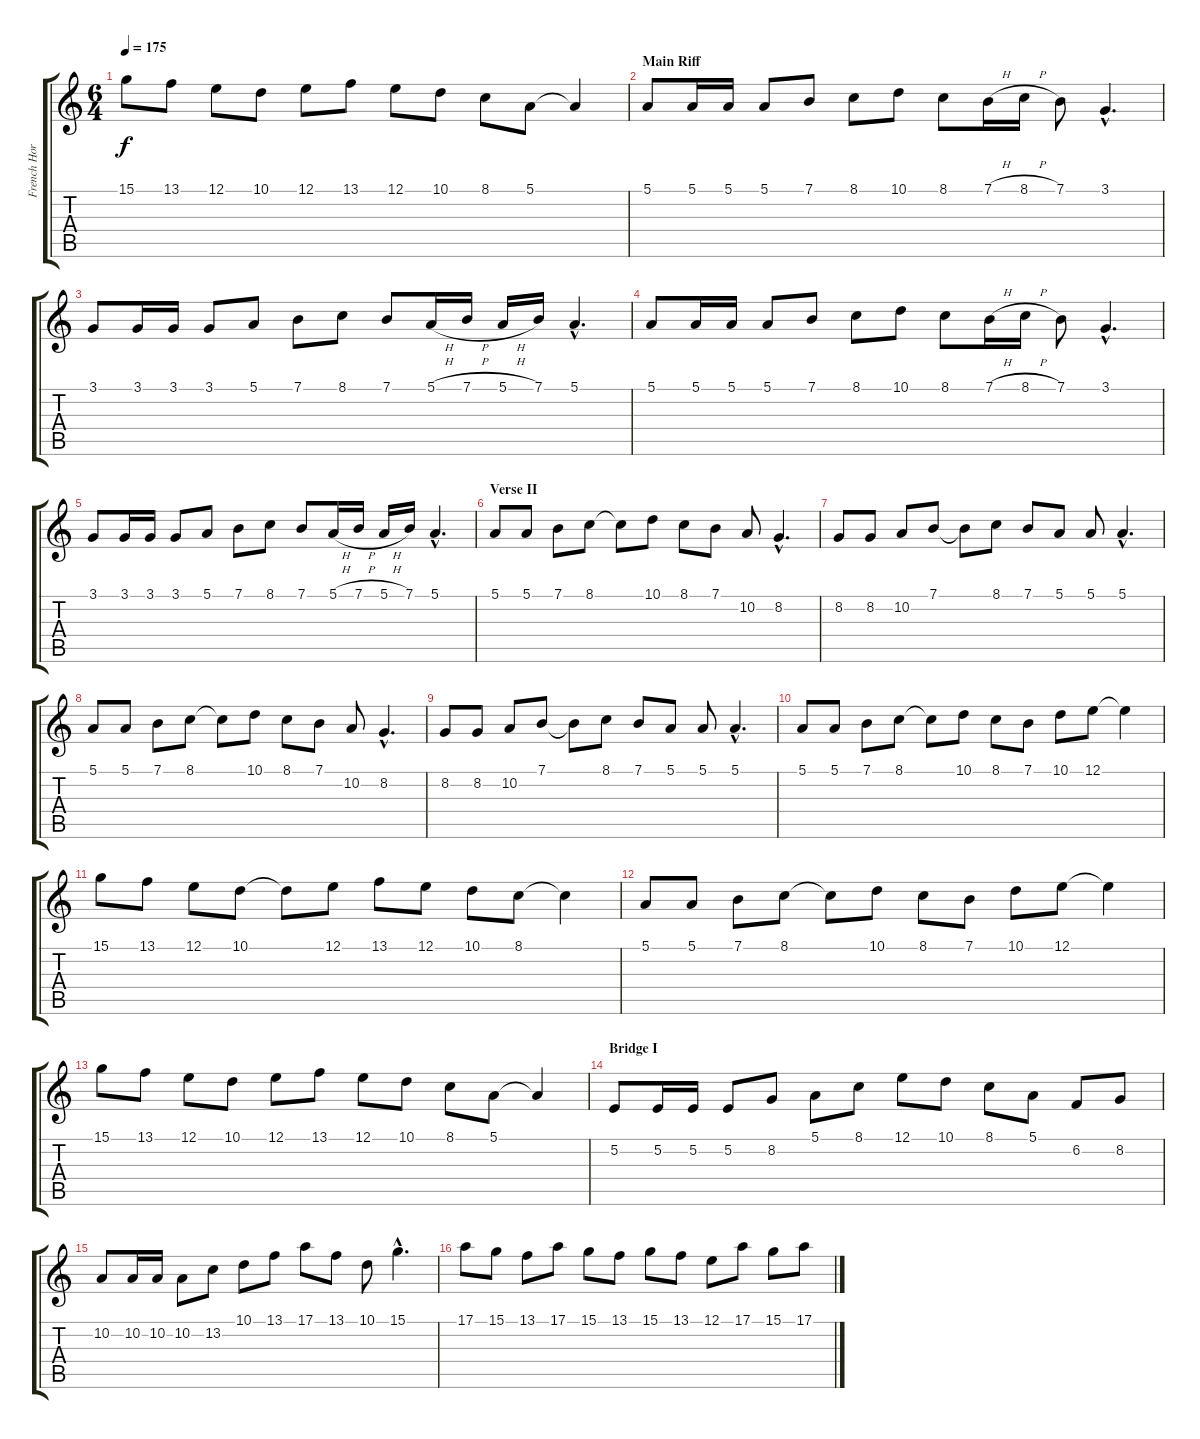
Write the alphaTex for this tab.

\track ("French Horn" "French Hor") {instrument frenchhorn}
\staff {score tabs}
\tuning (E4 B3 G3 D3 A2 E2) {hide}
\ts (6 4)
\tempo 175
\clef g2
\ks c
15.1.8{dy f} 13.1.8 12.1.8 10.1.8 12.1.8 13.1.8 12.1.8 10.1.8 8.1.8 5.1.8 5.1{t}.4 |
\section ("" "Main Riff")
5.1.8 5.1.16 5.1.16 5.1.8 7.1.8 8.1.8 10.1.8 8.1.8 7.1{h}.16 8.1{h}.16 7.1.8 3.1{hac}.4{d} |
3.1.8 3.1.16 3.1.16 3.1.8 5.1.8 7.1.8 8.1.8 7.1.8 5.1{h}.16 7.1{h}.16 5.1{h}.16 7.1.16 5.1{hac}.4{d} |
5.1.8 5.1.16 5.1.16 5.1.8 7.1.8 8.1.8 10.1.8 8.1.8 7.1{h}.16 8.1{h}.16 7.1.8 3.1{hac}.4{d} |
3.1.8 3.1.16 3.1.16 3.1.8 5.1.8 7.1.8 8.1.8 7.1.8 5.1{h}.16 7.1{h}.16 5.1{h}.16 7.1.16 5.1{hac}.4{d} |
\section ("" "Verse II")
5.1.8 5.1.8 7.1.8 8.1.8 8.1{t}.8 10.1.8 8.1.8 7.1.8 10.2.8 8.2{hac}.4{d} |
8.2.8 8.2.8 10.2.8 7.1.8 7.1{t}.8 8.1.8 7.1.8 5.1.8 5.1.8 5.1{hac}.4{d} |
5.1.8 5.1.8 7.1.8 8.1.8 8.1{t}.8 10.1.8 8.1.8 7.1.8 10.2.8 8.2{hac}.4{d} |
8.2.8 8.2.8 10.2.8 7.1.8 7.1{t}.8 8.1.8 7.1.8 5.1.8 5.1.8 5.1{hac}.4{d} |
5.1.8 5.1.8 7.1.8 8.1.8 8.1{t}.8 10.1.8 8.1.8 7.1.8 10.1.8 12.1.8 12.1{t}.4 |
15.1.8 13.1.8 12.1.8 10.1.8 10.1{t}.8 12.1.8 13.1.8 12.1.8 10.1.8 8.1.8 8.1{t}.4 |
5.1.8 5.1.8 7.1.8 8.1.8 8.1{t}.8 10.1.8 8.1.8 7.1.8 10.1.8 12.1.8 12.1{t}.4 |
15.1.8 13.1.8 12.1.8 10.1.8 12.1.8 13.1.8 12.1.8 10.1.8 8.1.8 5.1.8 5.1{t}.4 |
\section ("" "Bridge I")
5.2.8 5.2.16 5.2.16 5.2.8 8.2.8 5.1.8 8.1.8 12.1.8 10.1.8 8.1.8 5.1.8 6.2.8 8.2.8 |
10.2.8 10.2.16 10.2.16 10.2.8 13.2.8 10.1.8 13.1.8 17.1.8 13.1.8 10.1.8 15.1{hac}.4{d} |
17.1.8 15.1.8 13.1.8 17.1.8 15.1.8 13.1.8 15.1.8 13.1.8 12.1.8 17.1.8 15.1.8 17.1.8
